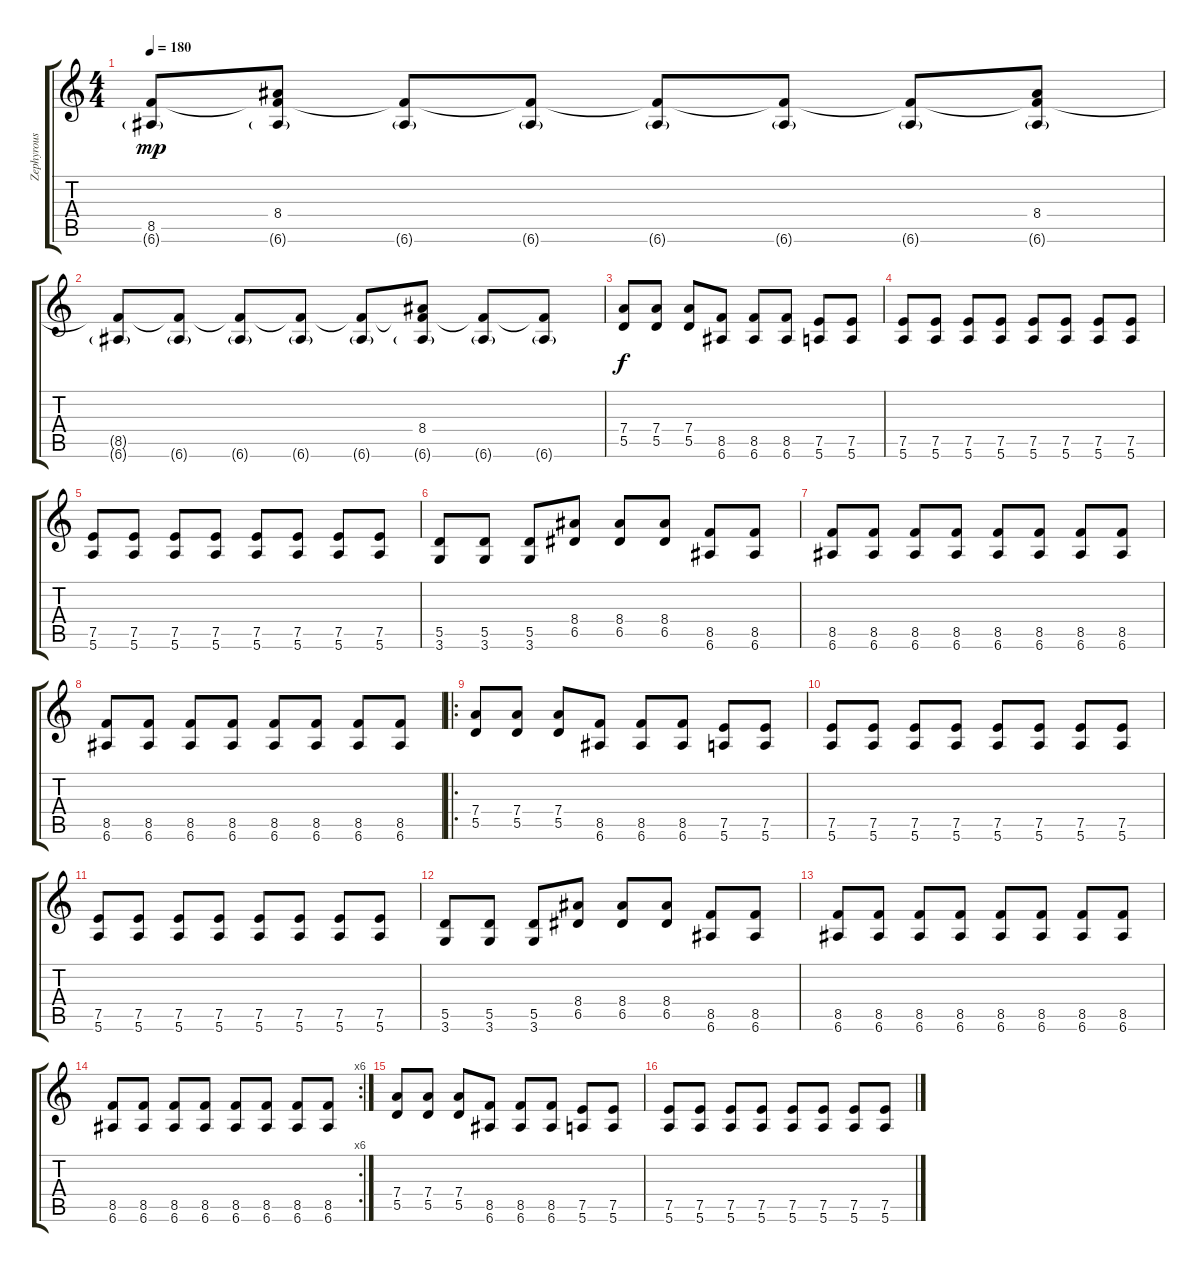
\track ("Zephyrous" "Zephyrous") {instrument distortionguitar}
\staff {score tabs}
\tuning (E4 B3 G3 D3 A2 E2) {hide}
\ts (4 4)
\tempo 180
\clef g2
\ks c
(8.5{t} 6.6{g}).8{dy mp} (8.4 8.5{t} 6.6{g}).8 (8.5{t} 6.6{g}).8 (8.5{t} 6.6{g}).8 (8.5{t} 6.6{g}).8 (8.5{t} 6.6{g}).8 (8.5{t} 6.6{g}).8 (8.4 8.5{t} 6.6{g}).8 |
(8.5{t} 6.6{g}).8 (8.5{t} 6.6{g}).8 (8.5{t} 6.6{g}).8 (8.5{t} 6.6{g}).8 (8.5{t} 6.6{g}).8 (8.4 8.5{t} 6.6{g}).8 (8.5{t} 6.6{g}).8 (8.5{t} 6.6{g}).8 |
(7.4 5.5).8{dy f} (7.4 5.5).8 (7.4 5.5).8 (8.5 6.6).8 (8.5 6.6).8 (8.5 6.6).8 (7.5 5.6).8 (7.5 5.6).8 |
(7.5 5.6).8 (7.5 5.6).8 (7.5 5.6).8 (7.5 5.6).8 (7.5 5.6).8 (7.5 5.6).8 (7.5 5.6).8 (7.5 5.6).8 |
(7.5 5.6).8 (7.5 5.6).8 (7.5 5.6).8 (7.5 5.6).8 (7.5 5.6).8 (7.5 5.6).8 (7.5 5.6).8 (7.5 5.6).8 |
(5.5 3.6).8 (5.5 3.6).8 (5.5 3.6).8 (8.4 6.5).8 (8.4 6.5).8 (8.4 6.5).8 (8.5 6.6).8 (8.5 6.6).8 |
(8.5 6.6).8 (8.5 6.6).8 (8.5 6.6).8 (8.5 6.6).8 (8.5 6.6).8 (8.5 6.6).8 (8.5 6.6).8 (8.5 6.6).8 |
(8.5 6.6).8 (8.5 6.6).8 (8.5 6.6).8 (8.5 6.6).8 (8.5 6.6).8 (8.5 6.6).8 (8.5 6.6).8 (8.5 6.6).8 |
\ro
(7.4 5.5).8 (7.4 5.5).8 (7.4 5.5).8 (8.5 6.6).8 (8.5 6.6).8 (8.5 6.6).8 (7.5 5.6).8 (7.5 5.6).8 |
(7.5 5.6).8 (7.5 5.6).8 (7.5 5.6).8 (7.5 5.6).8 (7.5 5.6).8 (7.5 5.6).8 (7.5 5.6).8 (7.5 5.6).8 |
(7.5 5.6).8 (7.5 5.6).8 (7.5 5.6).8 (7.5 5.6).8 (7.5 5.6).8 (7.5 5.6).8 (7.5 5.6).8 (7.5 5.6).8 |
(5.5 3.6).8 (5.5 3.6).8 (5.5 3.6).8 (8.4 6.5).8 (8.4 6.5).8 (8.4 6.5).8 (8.5 6.6).8 (8.5 6.6).8 |
(8.5 6.6).8 (8.5 6.6).8 (8.5 6.6).8 (8.5 6.6).8 (8.5 6.6).8 (8.5 6.6).8 (8.5 6.6).8 (8.5 6.6).8 |
\rc 6
(8.5 6.6).8 (8.5 6.6).8 (8.5 6.6).8 (8.5 6.6).8 (8.5 6.6).8 (8.5 6.6).8 (8.5 6.6).8 (8.5 6.6).8 |
(7.4 5.5).8 (7.4 5.5).8 (7.4 5.5).8 (8.5 6.6).8 (8.5 6.6).8 (8.5 6.6).8 (7.5 5.6).8 (7.5 5.6).8 |
(7.5 5.6).8 (7.5 5.6).8 (7.5 5.6).8 (7.5 5.6).8 (7.5 5.6).8 (7.5 5.6).8 (7.5 5.6).8 (7.5 5.6).8
